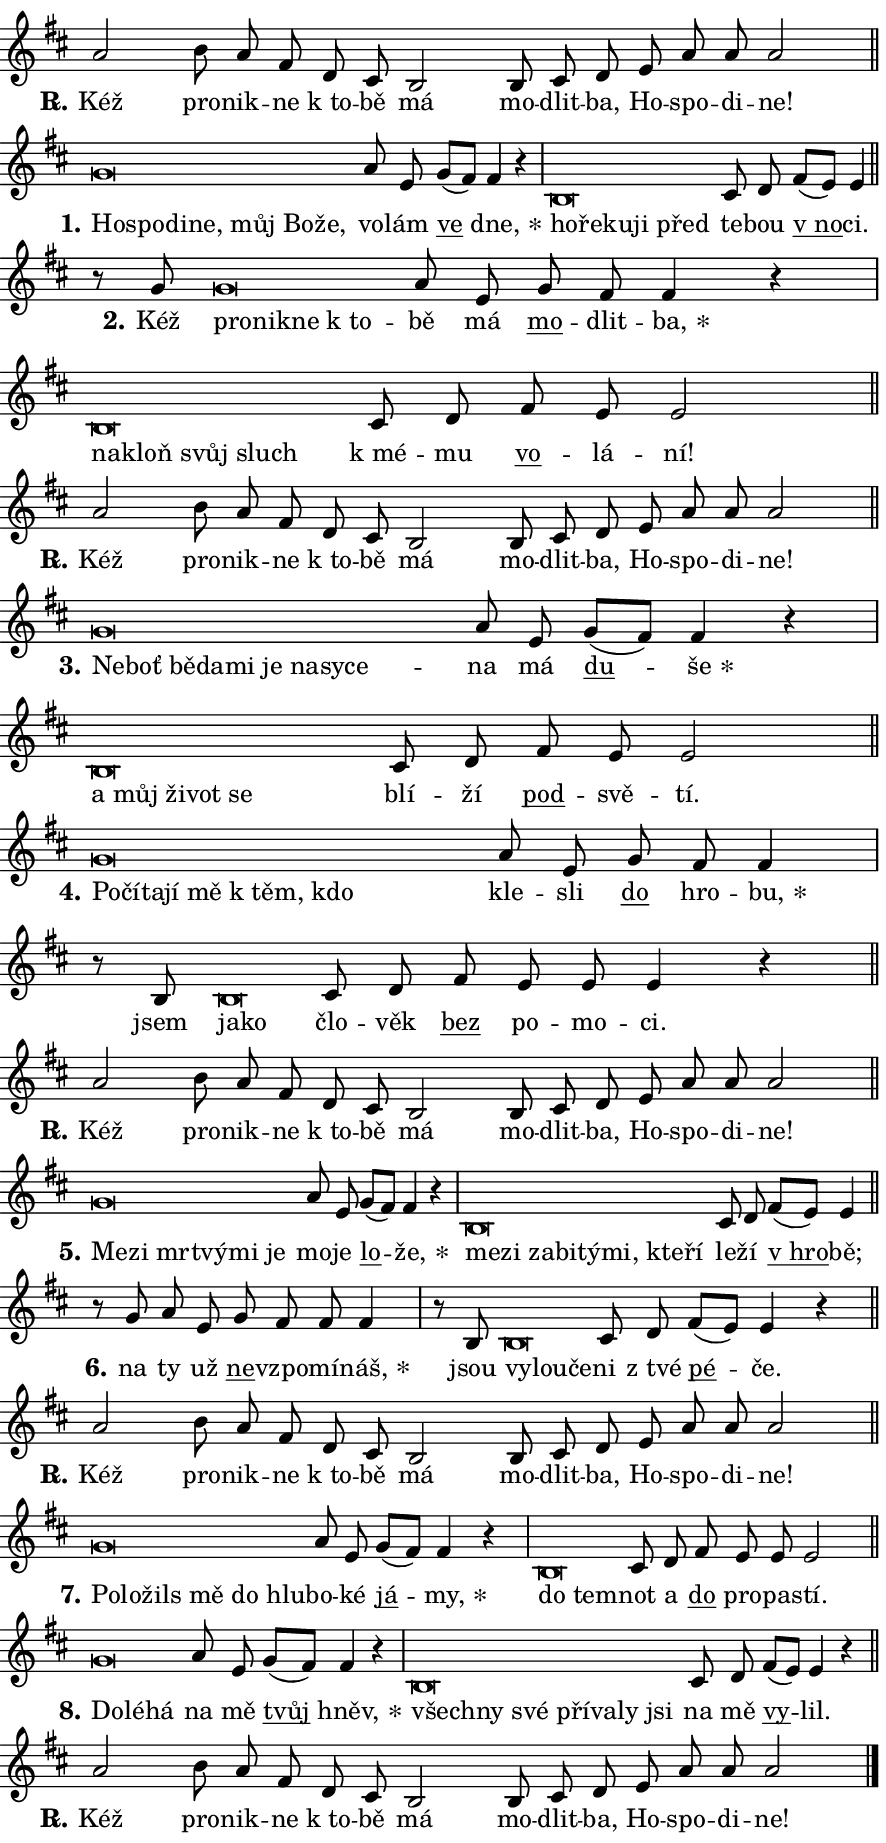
\version "2.24.0"
\header { tagline = "" }
\paper {
  indent = 0\cm
  top-margin = 0\cm
  right-margin = 0.13\cm % to fit lyric hyphens
  bottom-margin = 0\cm
  left-margin = 0\cm
  paper-width = 15\cm
  page-breaking = #ly:one-page-breaking
  system-system-spacing.basic-distance = #11
  score-system-spacing.basic-distance = #11
  ragged-last = ##f
}


%% Author: Thomas Morley
%% https://lists.gnu.org/archive/html/lilypond-user/2020-05/msg00002.html
#(define (line-position grob)
"Returns position of @var[grob} in current system:
   @code{'start}, if at first time-step
   @code{'end}, if at last time-step
   @code{'middle} otherwise
"
  (let* ((col (ly:item-get-column grob))
         (ln (ly:grob-object col 'left-neighbor))
         (rn (ly:grob-object col 'right-neighbor))
         (col-to-check-left (if (ly:grob? ln) ln col))
         (col-to-check-right (if (ly:grob? rn) rn col))
         (break-dir-left
           (and
             (ly:grob-property col-to-check-left 'non-musical #f)
             (ly:item-break-dir col-to-check-left)))
         (break-dir-right
           (and
             (ly:grob-property col-to-check-right 'non-musical #f)
             (ly:item-break-dir col-to-check-right))))
        (cond ((eqv? 1 break-dir-left) 'start)
              ((eqv? -1 break-dir-right) 'end)
              (else 'middle))))

#(define (tranparent-at-line-position vctor)
  (lambda (grob)
  "Relying on @code{line-position} select the relevant enry from @var{vctor}.
Used to determine transparency,"
    (case (line-position grob)
      ((end) (not (vector-ref vctor 0)))
      ((middle) (not (vector-ref vctor 1)))
      ((start) (not (vector-ref vctor 2))))))

noteHeadBreakVisibility =
#(define-music-function (break-visibility)(vector?)
"Makes @code{NoteHead}s transparent relying on @var{break-visibility}"
#{
  \override NoteHead.transparent =
    #(tranparent-at-line-position break-visibility)
#})

#(define delete-ledgers-for-transparent-note-heads
  (lambda (grob)
    "Reads whether a @code{NoteHead} is transparent.
If so this @code{NoteHead} is removed from @code{'note-heads} from
@var{grob}, which is supposed to be @code{LedgerLineSpanner}.
As a result ledgers are not printed for this @code{NoteHead}"
    (let* ((nhds-array (ly:grob-object grob 'note-heads))
           (nhds-list
             (if (ly:grob-array? nhds-array)
                 (ly:grob-array->list nhds-array)
                 '()))
           ;; Relies on the transparent-property being done before
           ;; Staff.LedgerLineSpanner.after-line-breaking is executed.
           ;; This is fragile ...
           (to-keep
             (remove
               (lambda (nhd)
                 (ly:grob-property nhd 'transparent #f))
               nhds-list)))
      ;; TODO find a better method to iterate over grob-arrays, similiar
      ;; to filter/remove etc for lists
      ;; For now rebuilt from scratch
      (set! (ly:grob-object grob 'note-heads)  '())
      (for-each
        (lambda (nhd)
          (ly:pointer-group-interface::add-grob grob 'note-heads nhd))
        to-keep))))

squashNotes = {
  \override NoteHead.X-extent = #'(-0.2 . 0.2)
  \override NoteHead.Y-extent = #'(-0.75 . 0)
  \override NoteHead.stencil =
    #(lambda (grob)
       (let ((pos (ly:grob-property grob 'staff-position)))
         (begin
           (if (< pos -7) (display "ERROR: Lower brevis then expected\n") (display ""))
           (if (<= pos -6) ly:text-interface::print ly:note-head::print))))
}
unSquashNotes = {
  \revert NoteHead.X-extent
  \revert NoteHead.Y-extent
  \revert NoteHead.stencil
}

hideNotes = \noteHeadBreakVisibility #begin-of-line-visible
unHideNotes = \noteHeadBreakVisibility #all-visible

% work-around for resetting accidentals
% https://lilypond.org/doc/v2.23/Documentation/notation/displaying-rhythms#unmetered-music
cadenzaMeasure = {
  \cadenzaOff
  \partial 1024 s1024
  \cadenzaOn
}

#(define-markup-command (accent layout props text) (markup?)
  "Underline accented syllable"
  (interpret-markup layout props
    #{\markup \override #'(offset . 4.3) \underline { #text }#}))

responsum = \markup \concat {
  "R" \hspace #-1.05 \path #0.1 #'((moveto 0 0.07) (lineto 0.9 0.8)) \hspace #0.05 "."
}

spaceSize = #0.6828661417322834 % exact space size for TeX Gyre Schola

\layout {
  \context {
    \Staff
    \remove "Time_signature_engraver"
    \override LedgerLineSpanner.after-line-breaking = #delete-ledgers-for-transparent-note-heads
  }
  \context {
    \Lyrics {
      \override LyricSpace.minimum-distance = \spaceSize
      \override LyricText.font-name = #"TeX Gyre Schola"
      \override LyricText.font-size = 1
      \override StanzaNumber.font-name = #"TeX Gyre Schola Bold"
      \override StanzaNumber.font-size = 1
    }
  }
  \context {
    \Score 
    \override NoteHead.text =
      #(lambda (grob) 
        (let ((pos (ly:grob-property grob 'staff-position)))
          #{\markup {
            \combine
              \halign #-0.55 \raise #(if (= pos -6) 0 0.5) \override #'(thickness . 2) \draw-line #'(3.2 . 0)
              \musicglyph "noteheads.sM1"
          }#}))
  }
}

% magnetic-lyrics.ily
%
%   written by
%     Jean Abou Samra <jean@abou-samra.fr>
%     Werner Lemberg <wl@gnu.org>
%
%   adapted by
%     Jiri Hon <jiri.hon@gmail.com>
%
% Version 2022-Apr-15

% https://www.mail-archive.com/lilypond-user@gnu.org/msg149350.html

#(define (Left_hyphen_pointer_engraver context)
   "Collect syllable-hyphen-syllable occurrences in lyrics and store
them in properties.  This engraver only looks to the left.  For
example, if the lyrics input is @code{foo -- bar}, it does the
following.

@itemize @bullet
@item
Set the @code{text} property of the @code{LyricHyphen} grob between
@q{foo} and @q{bar} to @code{foo}.

@item
Set the @code{left-hyphen} property of the @code{LyricText} grob with
text @q{foo} to the @code{LyricHyphen} grob between @q{foo} and
@q{bar}.
@end itemize

Use this auxiliary engraver in combination with the
@code{lyric-@/text::@/apply-@/magnetic-@/offset!} hook."
   (let ((hyphen #f)
         (text #f))
     (make-engraver
      (acknowledgers
       ((lyric-syllable-interface engraver grob source-engraver)
        (set! text grob)))
      (end-acknowledgers
       ((lyric-hyphen-interface engraver grob source-engraver)
        ;(when (not (grob::has-interface grob 'lyric-space-interface))
          (set! hyphen grob)));)
      ((stop-translation-timestep engraver)
       (when (and text hyphen)
         (ly:grob-set-object! text 'left-hyphen hyphen))
       (set! text #f)
       (set! hyphen #f)))))

#(define (lyric-text::apply-magnetic-offset! grob)
   "If the space between two syllables is less than the value in
property @code{LyricText@/.details@/.squash-threshold}, move the right
syllable to the left so that it gets concatenated with the left
syllable.

Use this function as a hook for
@code{LyricText@/.after-@/line-@/breaking} if the
@code{Left_@/hyphen_@/pointer_@/engraver} is active."
   (let ((hyphen (ly:grob-object grob 'left-hyphen #f)))
     (when hyphen
       (let ((left-text (ly:spanner-bound hyphen LEFT)))
         (when (grob::has-interface left-text 'lyric-syllable-interface)
           (let* ((common (ly:grob-common-refpoint grob left-text X))
                  (this-x-ext (ly:grob-extent grob common X))
                  (left-x-ext
                   (begin
                     ;; Trigger magnetism for left-text.
                     (ly:grob-property left-text 'after-line-breaking)
                     (ly:grob-extent left-text common X)))
                  ;; `delta` is the gap width between two syllables.
                  (delta (- (interval-start this-x-ext)
                            (interval-end left-x-ext)))
                  (details (ly:grob-property grob 'details))
                  (threshold (assoc-get 'squash-threshold details 0.2)))
             (when (< delta threshold)
               (let* (;; We have to manipulate the input text so that
                      ;; ligatures crossing syllable boundaries are not
                      ;; disabled.  For languages based on the Latin
                      ;; script this is essentially a beautification.
                      ;; However, for non-Western scripts it can be a
                      ;; necessity.
                      (lt (ly:grob-property left-text 'text))
                      (rt (ly:grob-property grob 'text))
                      (is-space (grob::has-interface hyphen 'lyric-space-interface))
                      (space (if is-space " " ""))
                      (extra-delta (if is-space spaceSize 0))
                      ;; Append new syllable.
                      (ltrt-space (if (and (string? lt) (string? rt))
                                (string-append lt space rt)
                                (make-concat-markup (list lt space rt))))
                      ;; Right-align `ltrt` to the right side.
                      (ltrt-space-markup (grob-interpret-markup
                               grob
                               (make-translate-markup
                                (cons (interval-length this-x-ext) 0)
                                (make-right-align-markup ltrt-space)))))
                 (begin
                   ;; Don't print `left-text`.
                   (ly:grob-set-property! left-text 'stencil #f)
                   ;; Set text and stencil (which holds all collected
                   ;; syllables so far) and shift it to the left.
                   (ly:grob-set-property! grob 'text ltrt-space)
                   (ly:grob-set-property! grob 'stencil ltrt-space-markup)
                   (ly:grob-translate-axis! grob (- (- delta extra-delta)) X))))))))))


#(define (lyric-hyphen::displace-bounds-first grob)
   ;; Make very sure this callback isn't triggered too early.
   (let ((left (ly:spanner-bound grob LEFT))
         (right (ly:spanner-bound grob RIGHT)))
     (ly:grob-property left 'after-line-breaking)
     (ly:grob-property right 'after-line-breaking)
     (ly:lyric-hyphen::print grob)))

squashThreshold = #0.4

\layout {
  \context {
    \Lyrics
    \consists #Left_hyphen_pointer_engraver
    \override LyricText.after-line-breaking =
      #lyric-text::apply-magnetic-offset!
    \override LyricHyphen.stencil = #lyric-hyphen::displace-bounds-first
    \override LyricText.details.squash-threshold = \squashThreshold
    \override LyricHyphen.minimum-distance = 0
    \override LyricHyphen.minimum-length = \squashThreshold
  }
}

squashText = \override LyricText.details.squash-threshold = 9999
unSquashText = \override LyricText.details.squash-threshold = \squashThreshold

leftText = \override LyricText.self-alignment-X = #LEFT
unLeftText = \revert LyricText.self-alignment-X

starOffset = #(lambda (grob) 
                (let ((x_offset (ly:self-alignment-interface::aligned-on-x-parent grob)))
                  (if (= x_offset 0) 0 (+ x_offset 1.2))))

star = #(define-music-function (syllable)(string?)
"Append star separator at the end of a syllable"
#{
  \once \override LyricText.X-offset = #starOffset
  \lyricmode { \markup {
    #syllable
    \override #'((font-name . "TeX Gyre Schola Bold")) \hspace #0.2 \lower #0.65 \larger "*"
  } }
#})

starAccent = #(define-music-function (syllable)(string?)
"Append star separator at the end of a syllable and make accent"
#{
  \once \override LyricText.X-offset = #starOffset
  \lyricmode { \markup {
    \accent #syllable
    \override #'((font-name . "TeX Gyre Schola Bold")) \hspace #0.2 \lower #0.65 \larger "*"
  } }
#})

breath = #(define-music-function (syllable)(string?)
"Append breathing indicator at the end of a syllable"
#{
  \lyricmode { \markup { #syllable "+" } }
#})

optionalBreath = #(define-music-function (syllable)(string?)
"Append optional breathing indicator at the end of a syllable"
#{
  \lyricmode { \markup { #syllable "(+)" } }
#})


\score {
    <<
        \new Voice = "melody" { \cadenzaOn \key d \major \relative { a'2 b8 a fis \bar "" d cis b2 \bar "" b8 cis d \bar "" e a a a2 \cadenzaMeasure \bar "||" \break } }
        \new Lyrics \lyricsto "melody" { \lyricmode { \set stanza = \responsum
Kéž pro -- nik -- ne "k to" -- bě má mo -- dlit -- ba, Ho -- spo -- di -- ne! } }
    >>
    \layout {}
}

\score {
    <<
        \new Voice = "melody" { \cadenzaOn \key d \major \relative { \squashNotes g'\breve*1/16 \hideNotes \breve*1/16 \bar "" \breve*1/16 \bar "" \breve*1/16 \bar "" \breve*1/16 \bar "" \breve*1/16 \breve*1/16 \bar "" \unHideNotes \unSquashNotes a8 e \bar "" g[( fis)] fis4 r \cadenzaMeasure \bar "|" \squashNotes b,\breve*1/16 \hideNotes \breve*1/16 \bar "" \breve*1/16 \bar "" \breve*1/16 \breve*1/16 \bar "" \unHideNotes \unSquashNotes cis8 d \bar "" fis[( e)] e4 \cadenzaMeasure \bar "||" \break } }
        \new Lyrics \lyricsto "melody" { \lyricmode { \set stanza = "1."
\leftText Ho -- \squashText spo -- di -- ne, můj Bo -- že, \unLeftText \unSquashText vo -- lám \markup \accent ve \star dne, \leftText ho -- \squashText ře -- ku -- ji před \unLeftText \unSquashText te -- bou \markup \accent "v no" -- ci. } }
    >>
    \layout {}
}

\score {
    <<
        \new Voice = "melody" { \cadenzaOn \key d \major \relative { r8 g'8 \squashNotes g\breve*1/16 \hideNotes \breve*1/16 \bar "" \breve*1/16 \breve*1/16 \bar "" \unHideNotes \unSquashNotes a8 e \bar "" g fis fis4 r \cadenzaMeasure \bar "|" \squashNotes b,\breve*1/16 \hideNotes \breve*1/16 \bar "" \breve*1/16 \breve*1/16 \bar "" \unHideNotes \unSquashNotes cis8 d \bar "" fis e e2 \cadenzaMeasure \bar "||" \break } }
        \new Lyrics \lyricsto "melody" { \lyricmode { \set stanza = "2."
Kéž \leftText pro -- \squashText nik -- ne "k to" -- \unLeftText \unSquashText bě má \markup \accent mo -- dlit -- \star ba, \leftText na -- \squashText kloň svůj sluch \unLeftText \unSquashText "k mé" -- mu \markup \accent vo -- lá -- ní! } }
    >>
    \layout {}
}

\score {
    <<
        \new Voice = "melody" { \cadenzaOn \key d \major \relative { a'2 b8 a fis \bar "" d cis b2 \bar "" b8 cis d \bar "" e a a a2 \cadenzaMeasure \bar "||" \break } }
        \new Lyrics \lyricsto "melody" { \lyricmode { \set stanza = \responsum
Kéž pro -- nik -- ne "k to" -- bě má mo -- dlit -- ba, Ho -- spo -- di -- ne! } }
    >>
    \layout {}
}

\score {
    <<
        \new Voice = "melody" { \cadenzaOn \key d \major \relative { \squashNotes g'\breve*1/16 \hideNotes \breve*1/16 \bar "" \breve*1/16 \bar "" \breve*1/16 \bar "" \breve*1/16 \bar "" \breve*1/16 \bar "" \breve*1/16 \bar "" \breve*1/16 \breve*1/16 \bar "" \unHideNotes \unSquashNotes a8 e \bar "" g[( fis)] fis4 r \cadenzaMeasure \bar "|" \squashNotes b,\breve*1/16 \hideNotes \breve*1/16 \bar "" \breve*1/16 \bar "" \breve*1/16 \breve*1/16 \bar "" \unHideNotes \unSquashNotes cis8 d \bar "" fis e e2 \cadenzaMeasure \bar "||" \break } }
        \new Lyrics \lyricsto "melody" { \lyricmode { \set stanza = "3."
\leftText Ne -- \squashText boť bě -- da -- mi je na -- sy -- ce -- \unLeftText \unSquashText na má \markup \accent du -- \star še \leftText a \squashText můj ži -- vot se \unLeftText \unSquashText blí -- ží \markup \accent pod -- svě -- tí. } }
    >>
    \layout {}
}

\score {
    <<
        \new Voice = "melody" { \cadenzaOn \key d \major \relative { \squashNotes g'\breve*1/16 \hideNotes \breve*1/16 \bar "" \breve*1/16 \bar "" \breve*1/16 \bar "" \breve*1/16 \bar "" \breve*1/16 \breve*1/16 \bar "" \unHideNotes \unSquashNotes a8 e \bar "" g fis fis4 \cadenzaMeasure \bar "|" r8 b,8 \squashNotes b\breve*1/16 \hideNotes \breve*1/16 \bar "" \unHideNotes \unSquashNotes cis8 d \bar "" fis e e e4 r \cadenzaMeasure \bar "||" \break } }
        \new Lyrics \lyricsto "melody" { \lyricmode { \set stanza = "4."
\leftText Po -- \squashText čí -- ta -- jí mě "k těm," kdo \unLeftText \unSquashText kle -- sli \markup \accent do hro -- \star bu, jsem \leftText ja -- \squashText ko \unLeftText \unSquashText člo -- věk \markup \accent bez po -- mo -- ci. } }
    >>
    \layout {}
}

\score {
    <<
        \new Voice = "melody" { \cadenzaOn \key d \major \relative { a'2 b8 a fis \bar "" d cis b2 \bar "" b8 cis d \bar "" e a a a2 \cadenzaMeasure \bar "||" \break } }
        \new Lyrics \lyricsto "melody" { \lyricmode { \set stanza = \responsum
Kéž pro -- nik -- ne "k to" -- bě má mo -- dlit -- ba, Ho -- spo -- di -- ne! } }
    >>
    \layout {}
}

\score {
    <<
        \new Voice = "melody" { \cadenzaOn \key d \major \relative { \squashNotes g'\breve*1/16 \hideNotes \breve*1/16 \bar "" \breve*1/16 \bar "" \breve*1/16 \bar "" \breve*1/16 \breve*1/16 \bar "" \unHideNotes \unSquashNotes a8 e \bar "" g[( fis)] fis4 r \cadenzaMeasure \bar "|" \squashNotes b,\breve*1/16 \hideNotes \breve*1/16 \bar "" \breve*1/16 \bar "" \breve*1/16 \bar "" \breve*1/16 \bar "" \breve*1/16 \bar "" \breve*1/16 \breve*1/16 \bar "" \unHideNotes \unSquashNotes cis8 d \bar "" fis[( e)] e4 \cadenzaMeasure \bar "||" \break } }
        \new Lyrics \lyricsto "melody" { \lyricmode { \set stanza = "5."
\leftText Me -- \squashText zi mrt -- vý -- mi je \unLeftText \unSquashText mo -- je \markup \accent lo -- \star že, \leftText me -- \squashText zi za -- bi -- tý -- mi, kte -- ří \unLeftText \unSquashText le -- ží \markup \accent "v hro" -- bě; } }
    >>
    \layout {}
}

\score {
    <<
        \new Voice = "melody" { \cadenzaOn \key d \major \relative { r8 g' a8 e \bar "" g fis fis fis4 \cadenzaMeasure \bar "|" r8 b,8 \squashNotes b\breve*1/16 \hideNotes \breve*1/16 \breve*1/16 \bar "" \unHideNotes \unSquashNotes cis8 d \bar "" fis[( e)] e4 r \cadenzaMeasure \bar "||" \break } }
        \new Lyrics \lyricsto "melody" { \lyricmode { \set stanza = "6."
na ty už \markup \accent ne -- vzpo -- mí -- \star náš, jsou \leftText vy -- \squashText lou -- če -- \unLeftText \unSquashText ni "z tvé" \markup \accent pé -- če. } }
    >>
    \layout {}
}

\score {
    <<
        \new Voice = "melody" { \cadenzaOn \key d \major \relative { a'2 b8 a fis \bar "" d cis b2 \bar "" b8 cis d \bar "" e a a a2 \cadenzaMeasure \bar "||" \break } }
        \new Lyrics \lyricsto "melody" { \lyricmode { \set stanza = \responsum
Kéž pro -- nik -- ne "k to" -- bě má mo -- dlit -- ba, Ho -- spo -- di -- ne! } }
    >>
    \layout {}
}

\score {
    <<
        \new Voice = "melody" { \cadenzaOn \key d \major \relative { \squashNotes g'\breve*1/16 \hideNotes \breve*1/16 \bar "" \breve*1/16 \bar "" \breve*1/16 \bar "" \breve*1/16 \breve*1/16 \bar "" \unHideNotes \unSquashNotes a8 e \bar "" g[( fis)] fis4 r \cadenzaMeasure \bar "|" \squashNotes b,\breve*1/16 \hideNotes \breve*1/16 \bar "" \unHideNotes \unSquashNotes cis8 d \bar "" fis e e e2 \cadenzaMeasure \bar "||" \break } }
        \new Lyrics \lyricsto "melody" { \lyricmode { \set stanza = "7."
\leftText Po -- \squashText lo -- žils mě do hlu -- \unLeftText \unSquashText bo -- ké \markup \accent já -- \star my, \leftText do \squashText tem -- \unLeftText \unSquashText not a \markup \accent do pro -- pa -- stí. } }
    >>
    \layout {}
}

\score {
    <<
        \new Voice = "melody" { \cadenzaOn \key d \major \relative { \squashNotes g'\breve*1/16 \hideNotes \breve*1/16 \breve*1/16 \bar "" \unHideNotes \unSquashNotes a8 e \bar "" g[( fis)] fis4 r \cadenzaMeasure \bar "|" \squashNotes b,\breve*1/16 \hideNotes \breve*1/16 \bar "" \breve*1/16 \bar "" \breve*1/16 \bar "" \breve*1/16 \bar "" \breve*1/16 \breve*1/16 \bar "" \unHideNotes \unSquashNotes cis8 d \bar "" fis[( e)] e4 r \cadenzaMeasure \bar "||" \break } }
        \new Lyrics \lyricsto "melody" { \lyricmode { \set stanza = "8."
\leftText Do -- \squashText lé -- há \unLeftText \unSquashText na mě \markup \accent tvůj \star hněv, \leftText všech -- \squashText ny své pří -- va -- ly jsi \unLeftText \unSquashText na mě \markup \accent vy -- lil. } }
    >>
    \layout {}
}

\score {
    <<
        \new Voice = "melody" { \cadenzaOn \key d \major \relative { a'2 b8 a fis \bar "" d cis b2 \bar "" b8 cis d \bar "" e a a a2 \cadenzaMeasure \bar "||" \break } \bar "|." }
        \new Lyrics \lyricsto "melody" { \lyricmode { \set stanza = \responsum
Kéž pro -- nik -- ne "k to" -- bě má mo -- dlit -- ba, Ho -- spo -- di -- ne! } }
    >>
    \layout {}
}
